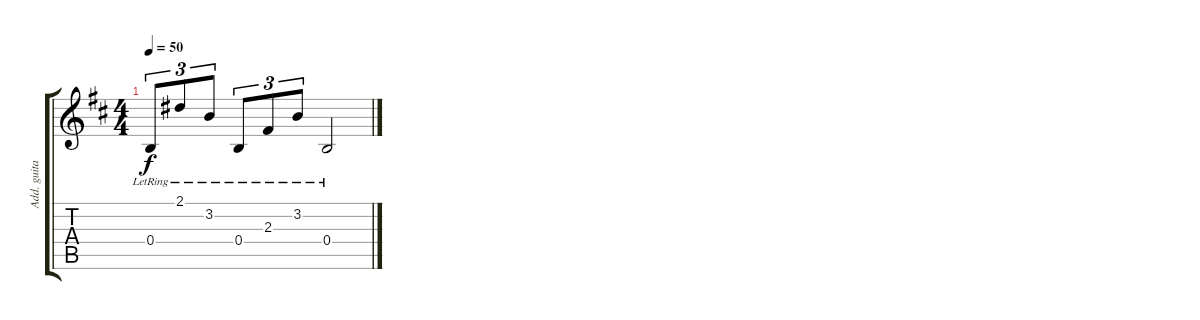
\track ("Add. guitar" "Add. guita") {instrument acousticguitarsteel}
\staff {score tabs}
\tuning (Db4 Ab3 E3 B2 Gb2 Db2) {hide}
\ts (4 4)
\tempo 50
\clef g2
\ks d
0.4{lr}.8{tu (3 2) dy f} 2.1{lr}.8{tu (3 2)} 3.2{lr}.8{tu (3 2)} 0.4{lr}.8{tu (3 2)} 2.3{lr}.8{tu (3 2)} 3.2{lr}.8{tu (3 2)} 0.4{lr}.2
